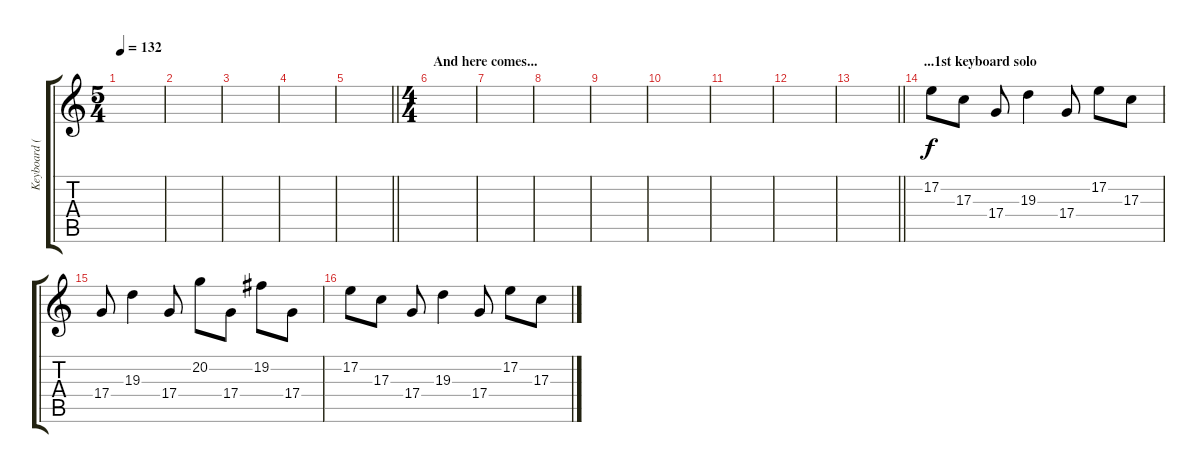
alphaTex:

\track ("Keyboard (lead & solo)" "Keyboard (") {instrument lead2sawtooth}
\staff {score tabs}
\tuning (E4 B3 G3 D3 A2 E2) {hide}
\ts (5 4)
\tempo 132
\clef g2
\ks c
|
|
|
|
\barLineRight lightlight
|
\ts (4 4)
\section ("" "And here comes...")
|
|
|
|
|
|
|
\barLineRight lightlight
|
\section ("" "...1st keyboard solo")
17.2.8 17.3.8 17.4.8 19.3.4 17.4.8 17.2.8 17.3.8 |
17.4.8 19.3.4 17.4.8 20.2.8 17.4.8 19.2.8 17.4.8 |
17.2.8 17.3.8 17.4.8 19.3.4 17.4.8 17.2.8 17.3.8
